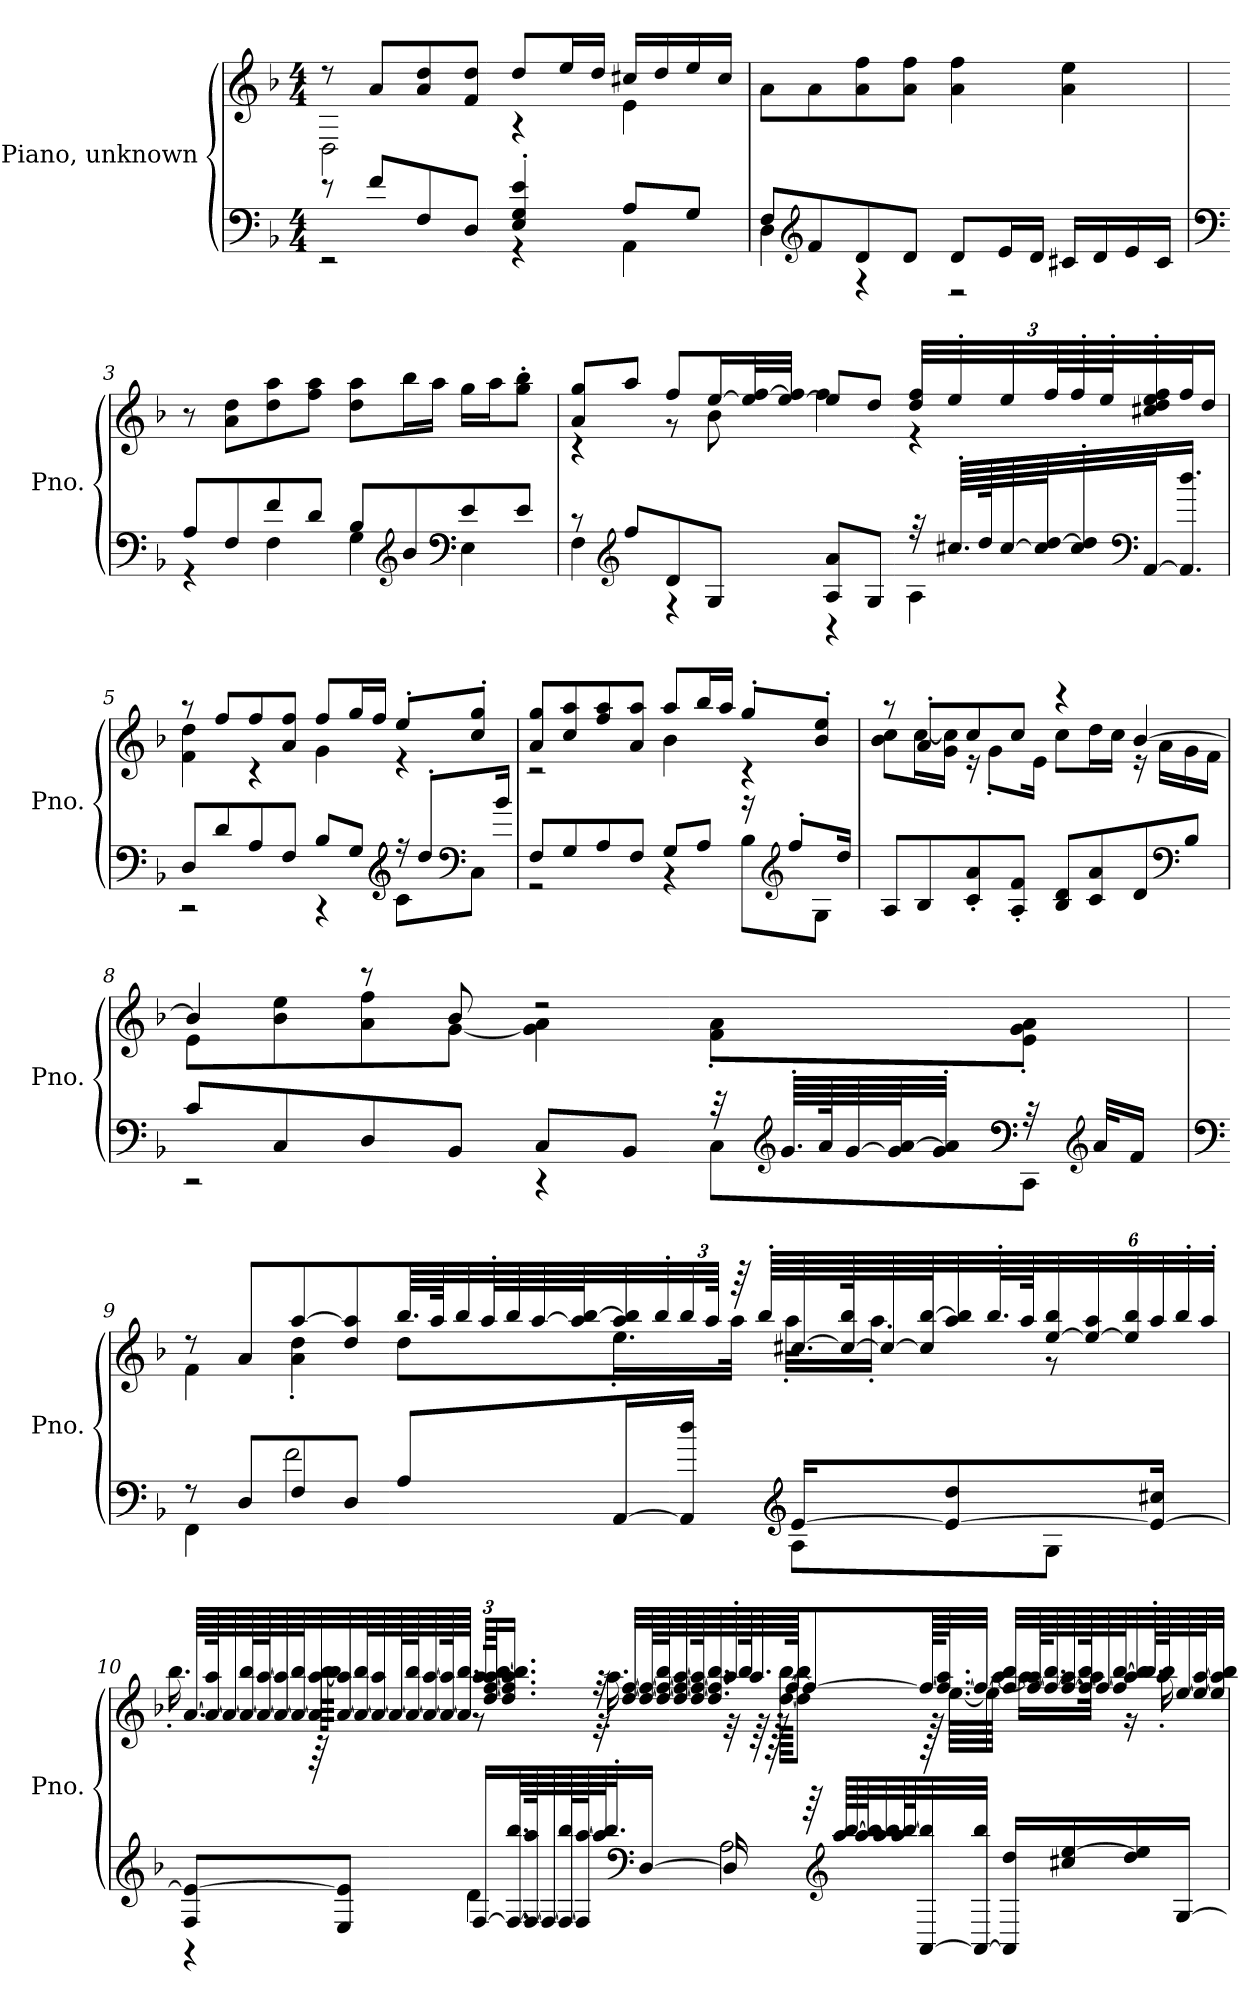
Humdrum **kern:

**kern	**kern
*part1	*part1
*staff2	*staff1
*I"Piano, unknown	*
*I'Pno.	*
*clefF4	*clefG2
*k[b-]	*k[b-]
*M4/4	*M4/4
*MM120	*MM120
=1	=1
*^	*^
8r	2r	8r	2D\
8f/L	.	8a/L	.
8F/	.	8a/ 8dd/	.
8D/J	.	8f/ 8dd/J	.
4E/' 4G/' 4e/'	4r	8dd/L	4r
.	.	16ee/L	.
.	.	16dd/JJ	.
8A/L	4AA\	16cc#X/LL	4e\
.	.	16dd/	.
8G/J	.	16ee/	.
.	.	16cc#/JJ	.
*	*	*v	*v
=2	=2	=2
8F/L	4D\	8a\L
*clefG2	*	*
8f/	.	8a\
8d/	4r	8a\ 8ff\
8d/J	.	8a\ 8ff\J
8d/L	2r	4a\ 4ff\
16e/L	.	.
16d/JJ	.	.
16c#X/LL	.	4a\ 4ee\
16d/	.	.
16e/	.	.
16c#/JJ	.	.
=3	=3	=3
*clefF4	*	*
8A/L	4r	8r
8F/	.	8a\ 8dd\L
8f/	4F\	8dd\ 8aa\
8d/J	.	8ff\ 8aa\J
8B-/L	4G\	8dd\ 8aa\L
*clefG2	*	*
8b-/	.	16bb-\L
.	.	16aa\JJ
*clefF4	*	*
8e/	4E\	16gg\LL
.	.	16aa\J
8e/J	.	8gg\' 8bb-\'J
!!LO:LB:g=z
=4	=4	=4
*	*	*^
8r	4F\	8a/ 8gg/L	4r
*clefG2	*	*	*
8ff/L	.	8aa/J	.
8d/	4r	8ff/L	8r
8G/J	.	[16ee/L	8b-\
.	.	32ee/] [32ff/L	.
.	.	[32ee/ 32ff/]JJJ	.
8A/ 8a/L	4r	8ee/L]	4ff\
8G/J	.	8dd/J	.
32r	4A\	32dd/ 32ff/LLL	4r
64.cc#X'/LLLL	.	32ee'/	.
128dd/K	.	.	.
*	*	*Xbrackettup	*
[64cc#/	.	48ee/	.
64cc#/] [64dd/J	.	.	.
.	.	96ff/L	.
32cc#/' 32dd/]'	.	64ff'/	.
.	.	64ee'/J	.
*clefF4	*	*	*
[32AA/J	.	32cc#X/' 32dd/' 32ee/' 32ff/'	.
16.AA/] 16.dd/JJ	.	32ff/J	.
.	.	16dd/JJ	.
=5	=5	=5	=5
8D/L	2r	8r	4f\ 4dd\
8d/	.	8ff/L	.
8A/	.	8ff/	4r
8F/J	.	8a/ 8ff/J	.
8B-/L	4r	8ff/L	4g\
8G/J	.	16gg/L	.
.	.	16ff/JJ	.
*clefG2	*	*	*
16r	8c\L	8ee'/L	4r
8dd'/L	.	.	.
*clefF4	*	*	*
.	8C\J	8cc/' 8gg/'J	.
16b-/Jk	.	.	.
!!LO:LB:g=z	!!
=6	=6	=6	=6
8F/L	2r	8a/ 8gg/L	2r
8G/	.	8cc/ 8aa/	.
8A/	.	8ff/ 8aa/	.
8F/J	.	8a/ 8aa/J	.
8G/L	4r	8aa/L	4b-\
8A/J	.	16bb-/L	.
.	.	16aa/JJ	.
16r	8B-\L	8gg'/L	4r
*clefG2	*	*	*
8ff'/L	.	.	.
.	8G\J	8b-/' 8ee/'J	.
16dd/Jk	.	.	.
*v	*v	*	*
=7	=7	=7
8A/L	8r	8b-\ 8cc\L
8B-/	8a'/L	[16cc\L
.	.	16g\ 16cc\]JJ
8c/' 8a/'	8cc/	16r
.	.	8g'\L
8A/' 8f/'J	8cc/J	.
.	.	16e\Jk
8B-/ 8d/L	4r	8cc\L
8c/ 8a/	.	16dd\L
.	.	16cc\JJ
8d/	[4b-/	16r
.	.	16a\LL
*clefF4	*	*
8B-/J	.	16g\
.	.	16f\JJ
!!LO:LB:g=z	!!
=8	=8	=8
*^	*	*
8c/L	2r	4b-/]	8e\L
8C/	.	.	8b-\ 8ee\
8D/	.	8r	8a\ 8ff\
8BB-/J	.	8b-/	[8g\J
8C/L	4r	2r	4g\] 4a\
8BB-/J	.	.	.
32r	8C\L	.	8f\' 8a\'L
*clefG2	*	*	*
64.g'/LLLL	.	.	.
128a/K	.	.	.
[64g/	.	.	.
64g/] [64a/J	.	.	.
32g/' 32a/]'JJJ	.	.	.
*clefF4	*	*	*
32r	8CC\J	.	8e\' 8g\' 8a\'J
*clefG2	*	*	*
32a/KLL	.	.	.
16f/JJ	.	.	.
!!LO:LB:g=z	!!
=9	=9	=9	=9
*clefF4	*	*	*
8r	4FF\	8r	4f\
8D/L	.	8a/L	.
8F/	2f\	[8aa/	4a\' 4dd\'
8D/J	.	8dd/ 8aa/]	.
8A/L	.	64.bb-/LLL	8dd\L
.	.	128aa/JK	.
.	.	32bb-/	.
.	.	64aa'/L	.
.	.	64bb-/	.
.	.	[64aa/	.
.	.	64aa/] [64bb-/J	.
[16AA/L	.	32aa/ 32bb-/]	16.ee'\L
.	.	32bb-'/	.
16AA/] 16dd/JJ	.	48bb-/	.
.	.	96aa/JJJk	.
.	.	64r	32aa\JJk
.	.	64bb-'/LLLL	.
*clefG2	*	*	*
[16e/KL	8A\L	[64.cc#X/	32aa'\KLL
.	.	128cc#/_ 128bb-/K	.
.	.	64cc#/_	16.aa'\JJ
.	.	64cc#/] [64bb-/J	.
8e/_ 8dd/	.	32aa/ 32bb-/]	.
.	.	64.bb-'/L	.
.	.	128aa/JK	.
.	8G\J	[48ee/ 48bb-/	8r
.	.	48ee/_ 48aa/	.
.	.	48ee/] 48bb-/	.
16e/_ 16cc#X/Jk	.	48aa/	.
.	.	48bb-'/	.
.	.	48aa'/JJJ	.
!!LO:LB:g=z	!!
=10	=10	=10	=10
8F/ 8e/_L	4r	[64.a/LLLL	16.bb-'\
.	.	128a/_ 128aa/K	.
.	.	64a/_	.
.	.	128a/_ 128bb-/L	.
.	.	128a/_ [128aa/J	.
.	.	64a/_ 64aa/]	.
.	.	64a/_ 64bb-/J	.
.	.	32a/] 32aa/	64r
.	.	.	[64bb-\KKKL
8E/ 8e/]J	.	[32a/ 32aa/	8bb-\J]
.	.	64a/_ 64bb-/L	.
.	.	64a/_ 64aa/	.
.	.	128a/L_	.
.	.	128a/_ 128bb-/J	.
.	.	64a/_ [64aa/	.
.	.	128a/_ 128aa/]K	.
.	.	64.a/] 64.bb-/JJJJ	.
[16F/LL	4d\	48aa/LLL	8r
.	.	[96dd/ [96ff/ [96aa/ [96bb-/JK	.
.	.	16.dd/] 16.ff/] 16.aa/] 16.bb-/]JJ	.
64.F/_ 64.bb-/LL	.	.	.
128F/_ 128aa/K	.	.	.
64F/_	.	.	.
128F/_ 128bb-/L	.	.	.
128F/] [128aa/J	.	.	.
64aa/J]	.	32r	32r
32.bb-'/J	.	.	.
.	.	[32dd/ [32ff/LLL	16.aa'\
*clefF4	*	*	*
[16D/JJ	.	128dd/_ 128ff/_LL	.
.	.	128dd/_ 128ff/_ 128bb-/J	.
.	.	64dd/_ 64ff/_ [64aa/	.
.	.	128dd/_ 128ff/_ 128aa/]K	.
.	.	64.dd/] 64.ff/] 64.bb-/	.
16D/]	2A\	64.aa'/	32r
.	.	128bb-/K	.
.	.	64.aa/	64r
.	.	.	128r
.	.	[128ff/JJJK	[128dd\ [128bb-\KKKKL
64r	.	8ff/_	8dd\] 8bb-\]J
*clefG2	*	*	*
64aa/LLLL	.	.	.
[64bb-/	.	.	.
[64aa/ 64bb-/]J	.	.	.
32aa/] 32bb-/	.	.	.
64aa/L	.	.	.
[64bb-/J	.	.	.
[32AA/ 32bb-/]	.	128ff/KLLL_	128r
.	.	64.ff/_ 64.aa/J	[64.ee\LLLL
32AA/_ 32bb-/JJJ	.	32ff/JJJ_	64ee\]
.	.	.	[64aa\JJJJ
16AA/] 16dd/LL	.	32ff/_ 32bb-/LLL	16.aa\LL]
.	.	128ff/_ 128aa/KL	.
.	.	64.ff/_ 64.bb-/	.
16cc#X/ [16ee/	.	64.ff/_ 64.aa/	.
.	.	128ff/_ 128bb-/K	.
.	.	64ff/_	32aa\JJk
.	.	64ff/] [64bb-/J	.
16dd/ 16ee/]	.	32aa/ 32bb-/]	16r
.	.	64.bb-'/L	.
.	.	128aa/K	.
[16G/JJ	.	[64ee/	16bb-'\
.	.	64ee/_ [64aa/J	.
.	.	32ee/] 32aa/] 32bb-/JJJ	.
*v	*v	*	*
*	*v	*v
=	=
*-	*-
